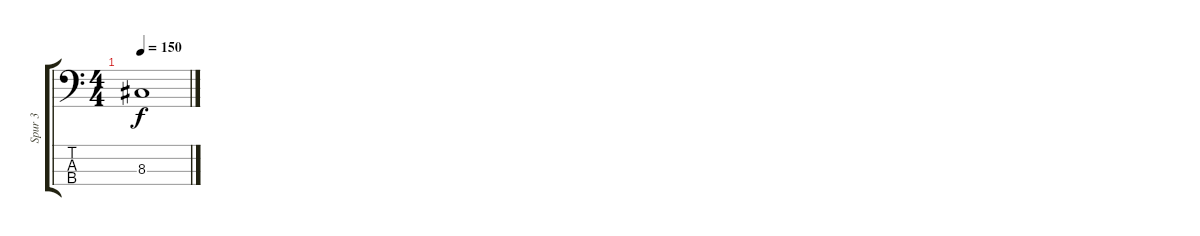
\track ("Spur 3" "Spur 3") {instrument electricbasspick}
\staff {score tabs}
\tuning (Eb2 Bb1 F1 C1) {hide}
\ts (4 4)
\tempo 150
\clef f4
\ks c
8.3{t}.1{dy f}
